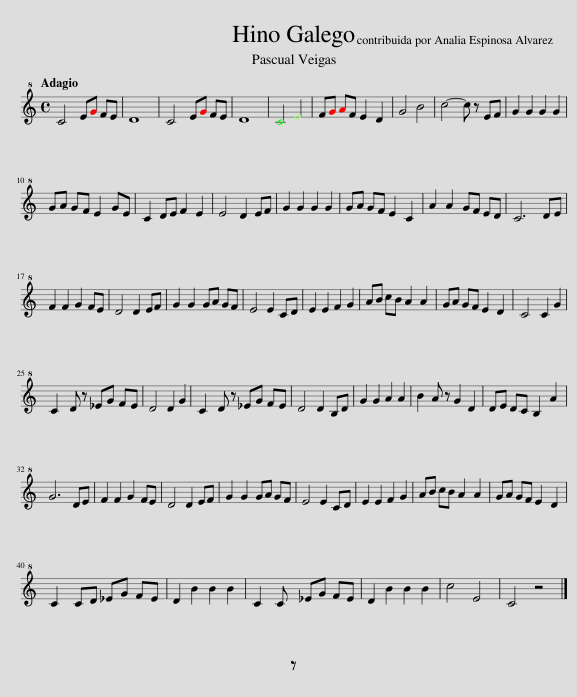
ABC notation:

X:1
L:1/8
Q:1/4=84
M:4/4
I:linebreak $
K:C
V:1 treble+8
V:1
 C4 EG FE | D8 | C4 EG FE | D8 | C4 E4 | %5
 FG AF E2 D2 | G4 B4 | c4- c z EF | G2 G2 G2 G2 |$ GA GF E2 GE | %10
 C2 DE F2 E2 | E4 D2 EF | G2 G2 G2 G2 | GA GF E2 C2 | A2 A2 GF ED | %15
 C6 DE |$ F2 F2 G2 FE | D4 D2 EF | G2 G2 GA GF | E4 E2 CD | %20
 E2 E2 F2 G2 | AB cB A2 A2 | GA GF E2 D2 | C4 C2 G2 |$ C2 D z _EG FE | %25
 D4 D2 G2 | C2 D z _EG FE | D4 D2 B,D | G2 G2 A2 A2 | B2 A z G2 D2 | %30
 DE DC B,2 A2 |$ G6 DE | F2 F2 G2 FE | D4 D2 EF | G2 G2 GA GF | %35
 E4 E2 CD | E2 E2 F2 G2 | AB cB A2 A2 | GA GF E2 D2 |$ C2 CD _EG FE | %40
 D2 B2 B2 B2 | C2 C z _EG FE | D2 B2 B2 B2 | c4 E4 | C4 z4 |] %45
